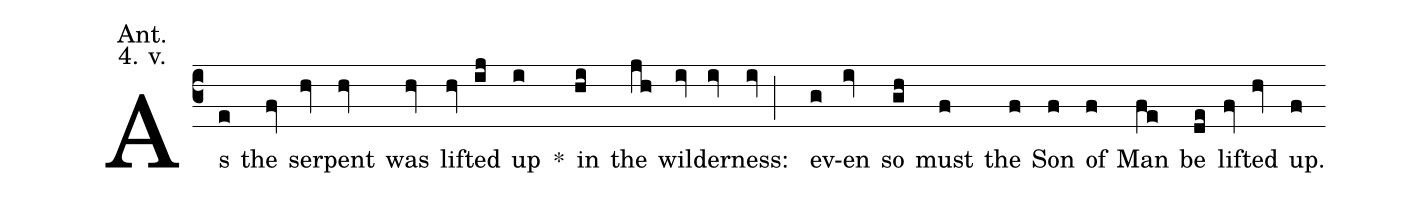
annotation: Ant.;
annotation: 4. v.;
%%
(c3) As(e) the(fv) ser(hv)pent(hv) was(hv) lift(hv)ed(ij) up(i) <sp>*</sp>() in(hi) the(jh) wild(iv)er(iv)ness:(iv;) ev(g)en(iv) so(gh) must(f) the(f) Son(f) of(f) Man(fe) be(de) lift(fv)ed(hv) up.(f)
